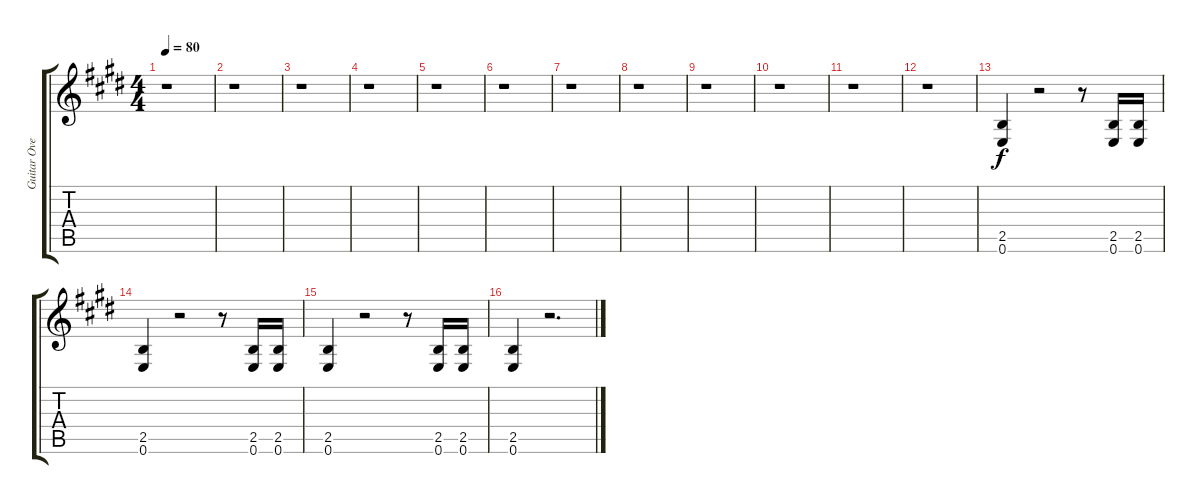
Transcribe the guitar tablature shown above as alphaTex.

\track ("Guitar Overdub" "Guitar Ove") {instrument overdrivenguitar}
\staff {score tabs}
\tuning (E4 B3 G3 D3 A2 E2) {hide}
\ts (4 4)
\tempo 80
\clef g2
\ks e
r.1{dy f} |
r.1 |
r.1 |
r.1 |
r.1 |
r.1 |
r.1 |
r.1 |
r.1 |
r.1 |
r.1 |
r.1 |
(2.5 0.6).4{volume 10} r.2 r.8 (2.5 0.6).16 (2.5 0.6).16 |
(2.5 0.6).4 r.2 r.8 (2.5 0.6).16 (2.5 0.6).16 |
(2.5 0.6).4 r.2 r.8 (2.5 0.6).16 (2.5 0.6).16 |
(2.5 0.6).4 r.2{d}
